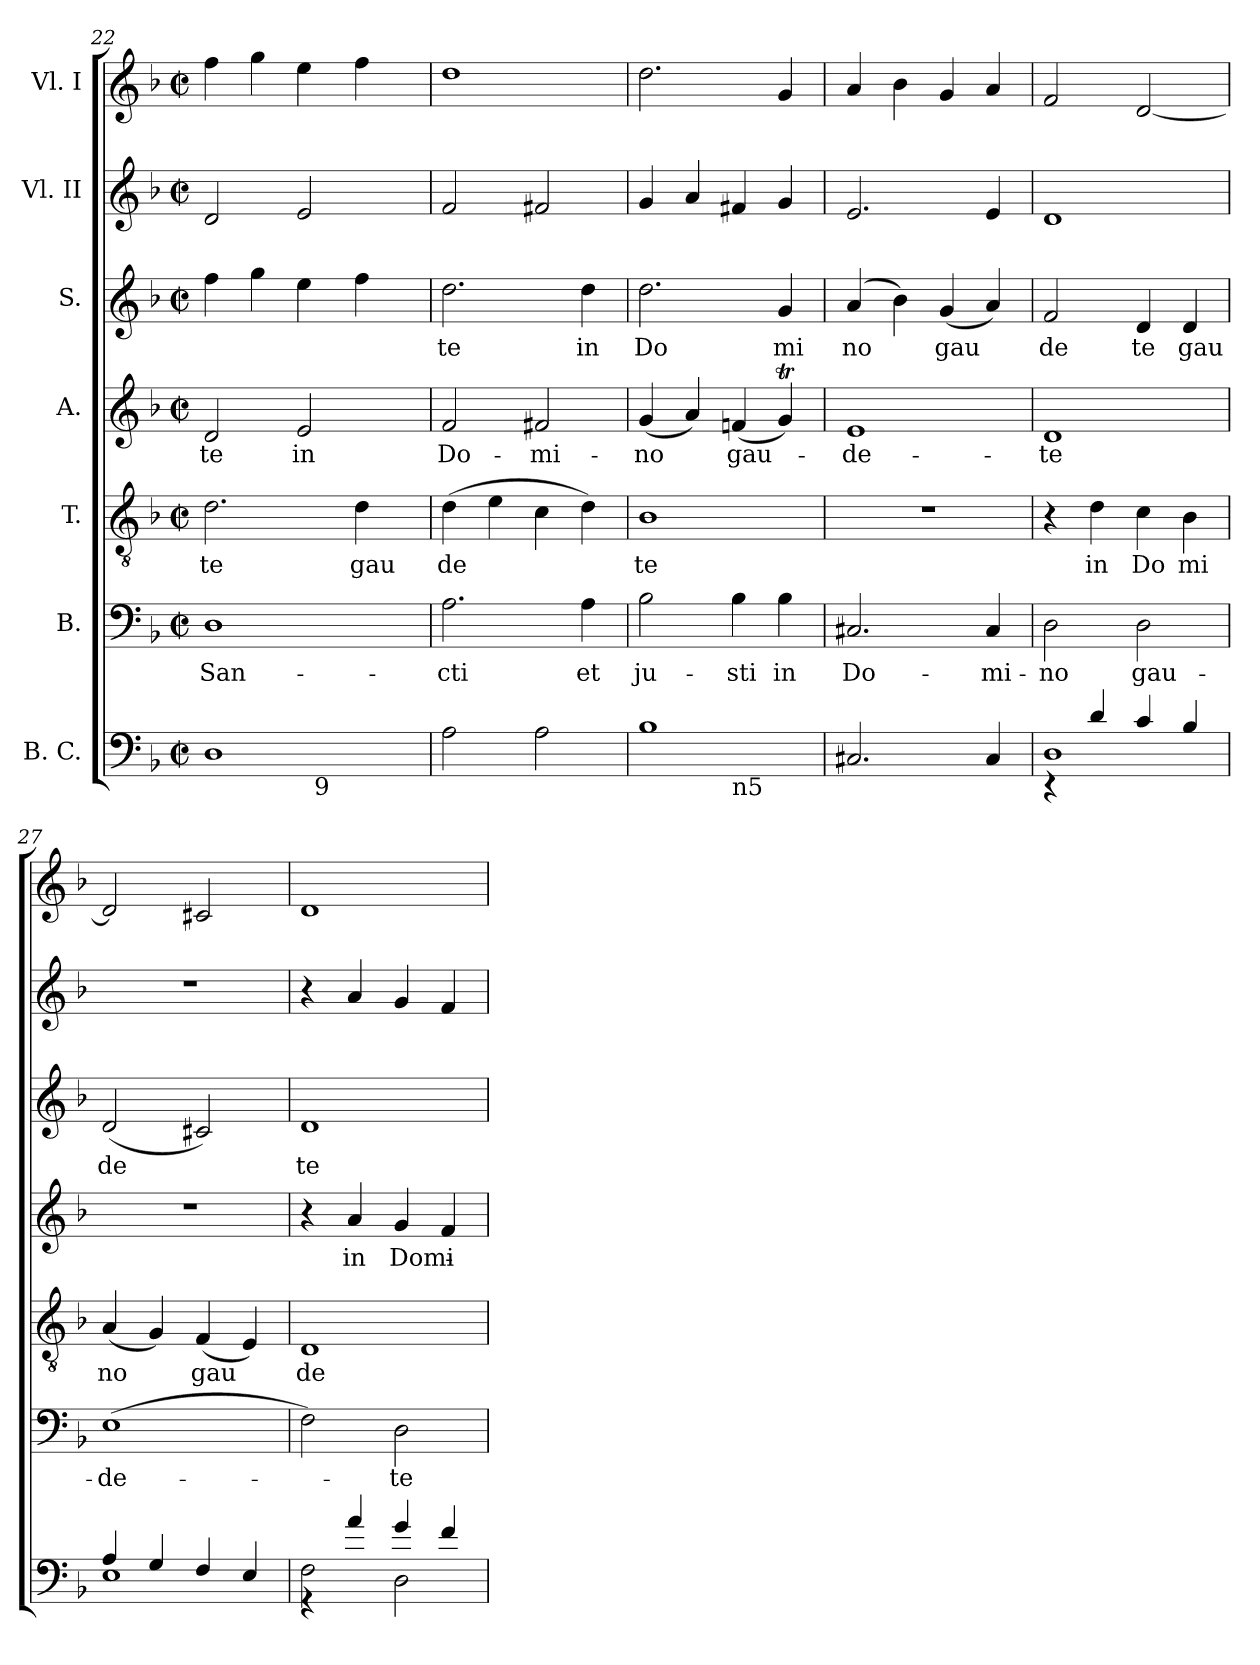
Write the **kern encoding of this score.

**kern	**kern	**text	**kern	**text	**kern	**text	**kern	**text	**kern	**kern
*part7	*part6	*part6	*part5	*part5	*part4	*part4	*part3	*part3	*part2	*part1
*staff7	*staff6	*staff6	*staff5	*staff5	*staff4	*staff4	*staff3	*staff3	*staff2	*staff1
*I"B. C.	*I"B.	*	*I"T.	*	*I"A.	*	*I"S.	*	*I"Vl. II	*I"Vl. I
*clefF4	*clefF4	*	*clefGv2	*	*clefG2	*	*clefG2	*	*clefG2	*clefG2
*k[b-]	*k[b-]	*	*k[b-]	*	*k[b-]	*	*k[b-]	*	*k[b-]	*k[b-]
*F:	*F:	*	*F:	*	*F:	*	*F:	*	*F:	*F:
*M2/2	*M2/2	*	*M2/2	*	*M2/2	*	*M2/2	*	*M2/2	*M2/2
*met(c|)	*met(c|)	*	*met(c|)	*	*met(c|)	*	*met(c|)	*	*met(c|)	*met(c|)
=22	=22	=22	=22	=22	=22	=22	=22	=22	=22	=22
!	!	!LO:LY:b:cj	!	!LO:LY:b:cj	!	!LO:LY:b:cj	!	!	!	!
*^	*	*	*	*	*	*	*	*	*	*
1D	2ryy	1D	San-	2.d\	te	2d/	-te	4ff\	.	2d/	4ff\
.	.	.	.	.	.	.	.	4gg\	.	.	4gg\
!	!	!	!	!	!	!	!LO:LY:b:cj	!	!	!	!
.	32.ryy	.	.	.	.	2e/	in	4ee\	.	2e/	4ee\
!	!LO:TX:b:t=9	!	!	!	!	!	!	!	!	!	!
.	4ryy	.	.	.	.	.	.	.	.	.	.
!	!	!	!	!	!LO:LY:b:cj	!	!	!	!	!	!
.	.	.	.	4d\	gau	.	.	4ff\	.	.	4ff\
.	8ryy	.	.	.	.	.	.	.	.	.	.
.	16ryy	.	.	.	.	.	.	.	.	.	.
.	64ryy	.	.	.	.	.	.	.	.	.	.
=23	=23	=23	=23	=23	=23	=23	=23	=23	=23	=23	=23
!	!	!	!LO:LY:b:cj	!	!LO:LY:b:cj	!	!LO:LY:b:cj	!	!LO:LY:b:cj	!	!
*v	*v	*	*	*	*	*	*	*	*	*	*
2A<\	2.A\	-cti	(>4d\	de	2f/	Do-	2.dd\	te	2f/	1dd
.	.	.	4e\	.	.	.	.	.	.	.
!	!	!	!	!	!	!LO:LY:b:cj	!	!	!	!
2A<\	.	.	4c\	.	2f#X/	-mi-	.	.	2f#X/	.
!	!	!LO:LY:b:cj	!	!	!	!	!	!LO:LY:b:cj	!	!
.	4A\	et	4d\)	.	.	.	4dd\	in	.	.
=24	=24	=24	=24	=24	=24	=24	=24	=24	=24	=24
!	!	!LO:LY:b:cj	!	!LO:LY:b:cj	!	!LO:LY:b:cj	!	!LO:LY:b:cj	!	!
*^	*	*	*	*	*	*	*	*	*	*
1B-	2ryy	2B-\	ju-	1B-	te	(<4g/	-no	2.dd\	Do	4g/	2.dd\
.	.	.	.	.	.	4a/)	.	.	.	4a/	.
!	!LO:TX:b:t=n5	!	!	!	!	!	!	!	!	!	!
!	!	!	!LO:LY:b:cj	!	!	!	!LO:LY:b	!	!	!	!
.	2ryy	4B-\	-sti	.	.	(<4fn/	gau-	.	.	4f#X/	.
!	!	!	!LO:LY:b:cj	!	!	!	!	!	!LO:LY:b:cj	!	!
.	.	4B-\	in	.	.	4gT/)	.	4g/	mi	4g/	4g/
=25	=25	=25	=25	=25	=25	=25	=25	=25	=25	=25	=25
!	!	!	!LO:LY:b:cj	!	!	!	!LO:LY:b:cj	!	!LO:LY:b:cj	!	!
*v	*v	*	*	*	*	*	*	*	*	*	*
2.C#X</	2.C#X/	Do-	1r	.	1e	-de-	(>4a/	no	2.e/	4a/
.	.	.	.	.	.	.	4b-\)	.	.	4b-\
!	!	!	!	!	!	!	!	!LO:LY:b	!	!
.	.	.	.	.	.	.	(<4g/	gau	.	4g/
!	!	!LO:LY:b:cj	!	!	!	!	!	!	!	!
4C#</	4C#/	-mi-	.	.	.	.	4a/)	.	4e/	4a/
=26	=26	=26	=26	=26	=26	=26	=26	=26	=26	=26
*^	*	*	*	*	*	*	*	*	*	*
!	!	!	!LO:LY:b:cj	!	!	!	!LO:LY:b:cj	!	!LO:LY:b:cj	!	!
4rEE	1D	2D\	-no	4r	.	1d	-te	2f/	de	1d	2f/
!	!	!	!	!	!LO:LY:b:cj	!	!	!	!	!	!
4d/	.	.	.	4d\	in	.	.	.	.	.	.
!	!	!	!LO:LY:b:cj	!	!LO:LY:b:cj	!	!	!	!LO:LY:b:cj	!	!
4c/	.	2D\	gau-	4c\	Do	.	.	4d/	te	.	[<2d/
!	!	!	!	!	!LO:LY:b:cj	!	!	!	!LO:LY:b:cj	!	!
4B-/	.	.	.	4B-\	mi	.	.	4d/	gau	.	.
=27	=27	=27	=27	=27	=27	=27	=27	=27	=27	=27	=27
!	!	!	!LO:LY:b:cj	!	!LO:LY:b:cj	!	!	!	!LO:LY:b:cj	!	!
4A/	1E	(>1E	-de-	(<4A/	no	1r	.	(<2d/	de	1r	2d/]
4G/	.	.	.	4G/)	.	.	.	.	.	.	.
!	!	!	!	!	!LO:LY:b	!	!	!	!	!	!
4F/	.	.	.	(<4F/	gau	.	.	2c#X/)	.	.	2c#X/
4E/	.	.	.	4E/)	.	.	.	.	.	.	.
=28	=28	=28	=28	=28	=28	=28	=28	=28	=28	=28	=28
!	!	!	!	!	!LO:LY:b:cj	!	!	!	!LO:LY:b:cj	!	!
4rGG	2F\	2F\)	.	1D	de	4r	.	1d	te	4r	1d
!	!	!	!	!	!	!	!LO:LY:b:cj	!	!	!	!
4a/	.	.	.	.	.	4a/	in	.	.	4a/	.
!	!	!	!LO:LY:b:cj	!	!	!	!LO:LY:b:cj	!	!	!	!
4g/	2D\	2D\	-te	.	.	4g/	Domi-	.	.	4g/	.
4f/	.	.	.	.	.	4f/	.	.	.	4f/	.
*v	*v	*	*	*	*	*	*	*	*	*	*
=	=	=	=	=	=	=	=	=	=	=
*-	*-	*-	*-	*-	*-	*-	*-	*-	*-	*-
